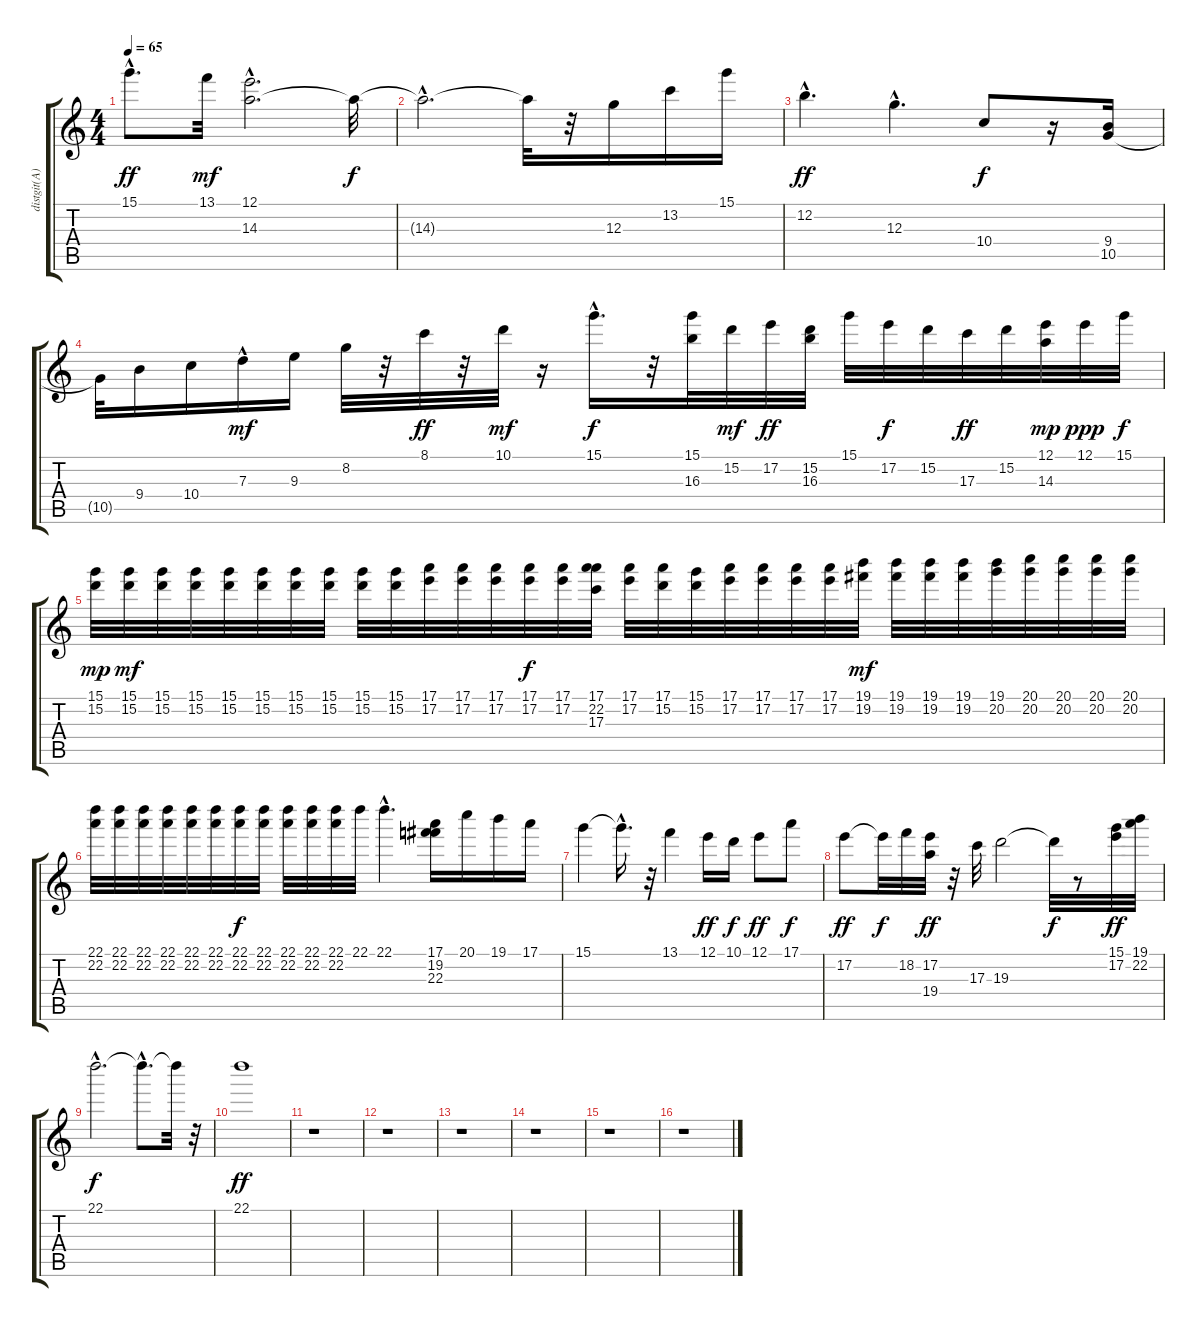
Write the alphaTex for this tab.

\track ("distgit(A)" "distgit(A)") {instrument distortionguitar}
\staff {score tabs}
\tuning (E4 B3 G3 D3 A2 E2) {hide}
\ts (4 4)
\tempo 65
\clef g2
\ks c
15.1{hac}.8{d dy ff} 13.1.32{dy mf} (12.1 14.3{hac}).2{d} 14.3{t}.32{dy f} |
14.3{hac t}.2{d} 14.3{t}.32 r.32 12.3.16 13.2.16 15.1.16 |
12.2{hac}.4{d dy ff} 12.3{hac}.4{d} 10.4.8{dy f} r.16 (9.4 10.5).16 |
10.5{t}.32 9.4.16 10.4.16 7.3{hac}.16{dy mf} 9.3.16 8.2.32 r.32 8.1.32{dy ff} r.32 10.1.32{dy mf} r.16 15.1{hac}.16{d dy f} r.32 (15.1 16.3).32 15.2.32{dy mf} 17.2.32{dy ff} (15.2 16.3).32 15.1.32 17.2.32{dy f} 15.2.32 17.3.32{dy ff} 15.2.32 (12.1 14.3).32{dy mp} 12.1.32{dy ppp} 15.1.32{dy f} |
(15.1 15.2).32{dy mp} (15.1 15.2).32{dy mf} (15.1 15.2).32 (15.1 15.2).32 (15.1 15.2).32 (15.1 15.2).32 (15.1 15.2).32 (15.1 15.2).32 (15.1 15.2).32 (15.1 15.2).32 (17.1 17.2).32 (17.1 17.2).32 (17.1 17.2).32 (17.1 17.2).32{dy f} (17.1 17.2).32 (17.1 22.2 17.3).32 (17.1 17.2).32 (17.1 15.2).32 (15.1 15.2).32 (17.1 17.2).32 (17.1 17.2).32 (17.1 17.2).32 (17.1 17.2).32 (19.1 19.2).32{dy mf} (19.1 19.2).32 (19.1 19.2).32 (19.1 19.2).32 (19.1 20.2).32 (20.1 20.2).32 (20.1 20.2).32 (20.1 20.2).32 (20.1 20.2).32 |
(22.1 22.2).32 (22.1 22.2).32 (22.1 22.2).32 (22.1 22.2).32 (22.1 22.2).32 (22.1 22.2).32 (22.1 22.2).32{dy f} (22.1 22.2).32 (22.1 22.2).32 (22.1 22.2).32 (22.1 22.2).32 22.1.32 22.1{hac}.4{d} (17.1 19.2 22.3).16 20.1.16 19.1.16 17.1.16 |
15.1.4 15.1{hac t}.16{d} r.32 13.1.4 12.1.16{dy ff} 10.1.16{dy f} 12.1.8{dy ff} 17.1.8{dy f} |
17.2.8{dy ff} 17.2{t}.32{dy f} 18.2.32 (17.2 19.4).32{dy ff} r.32 17.3.32 19.3.2 19.3{t}.32{dy f} r.8 (15.1 17.2).32{dy ff} (19.1 22.2).32 |
22.1{hac}.2{d dy f} 22.1{hac t}.8{d} 22.1{t}.32 r.32 |
22.1.1{dy ff} |
r.1 |
r.1 |
r.1 |
r.1 |
r.1 |
r.1
